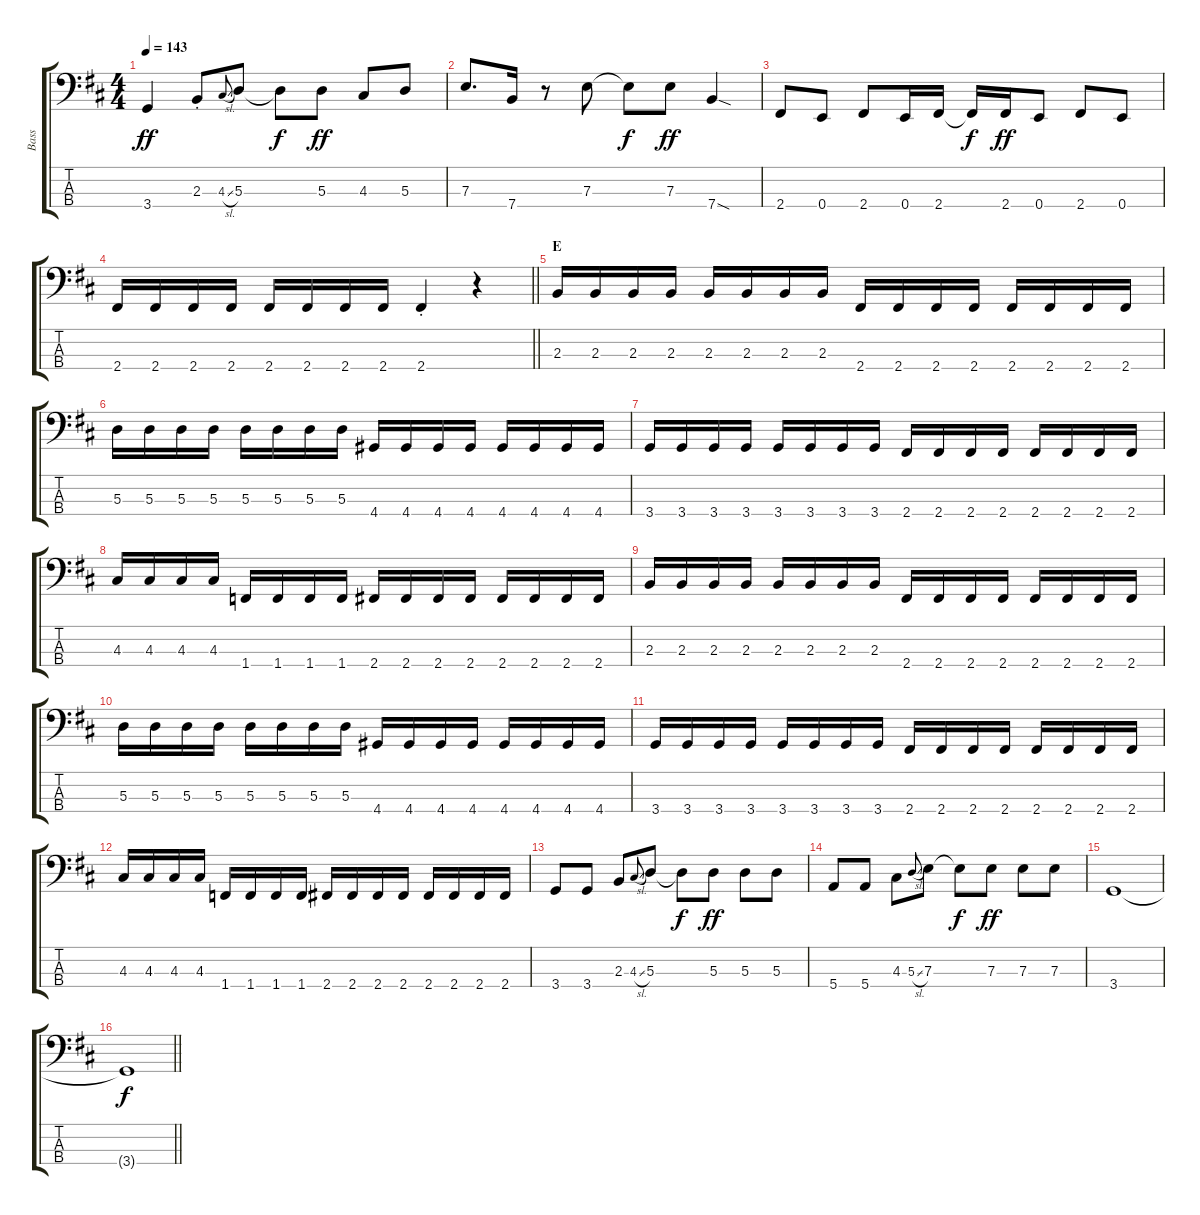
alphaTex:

\track ("Bass" "Bass") {instrument electricbasspick}
\staff {score tabs}
\tuning (G2 D2 A1 E1) {hide}
\ts (4 4)
\tempo 143
\clef f4
\ks d
3.4.4{dy ff} 2.3{st}.8 4.3{sl}.8{gr onbeat} 5.3.8 5.3{t}.8{dy f} 5.3.8{dy ff} 4.3.8 5.3.8 |
7.3.8{d} 7.4.16 r.8 7.3.8 7.3{t}.8{dy f} 7.3.8{dy ff} 7.4{sod}.4 |
2.4.8 0.4.8 2.4.8 0.4.16 2.4.16 2.4{t}.16{dy f} 2.4.16{dy ff} 0.4.8 2.4.8 0.4.8 |
\barLineRight lightlight
2.4.16 2.4.16 2.4.16 2.4.16 2.4.16 2.4.16 2.4.16 2.4.16 2.4{st}.4 r.4 |
\section ("" "E")
2.3.16 2.3.16 2.3.16 2.3.16 2.3.16 2.3.16 2.3.16 2.3.16 2.4.16 2.4.16 2.4.16 2.4.16 2.4.16 2.4.16 2.4.16 2.4.16 |
5.3.16 5.3.16 5.3.16 5.3.16 5.3.16 5.3.16 5.3.16 5.3.16 4.4.16 4.4.16 4.4.16 4.4.16 4.4.16 4.4.16 4.4.16 4.4.16 |
3.4.16 3.4.16 3.4.16 3.4.16 3.4.16 3.4.16 3.4.16 3.4.16 2.4.16 2.4.16 2.4.16 2.4.16 2.4.16 2.4.16 2.4.16 2.4.16 |
4.3.16 4.3.16 4.3.16 4.3.16 1.4.16 1.4.16 1.4.16 1.4.16 2.4.16 2.4.16 2.4.16 2.4.16 2.4.16 2.4.16 2.4.16 2.4.16 |
2.3.16 2.3.16 2.3.16 2.3.16 2.3.16 2.3.16 2.3.16 2.3.16 2.4.16 2.4.16 2.4.16 2.4.16 2.4.16 2.4.16 2.4.16 2.4.16 |
5.3.16 5.3.16 5.3.16 5.3.16 5.3.16 5.3.16 5.3.16 5.3.16 4.4.16 4.4.16 4.4.16 4.4.16 4.4.16 4.4.16 4.4.16 4.4.16 |
3.4.16 3.4.16 3.4.16 3.4.16 3.4.16 3.4.16 3.4.16 3.4.16 2.4.16 2.4.16 2.4.16 2.4.16 2.4.16 2.4.16 2.4.16 2.4.16 |
4.3.16 4.3.16 4.3.16 4.3.16 1.4.16 1.4.16 1.4.16 1.4.16 2.4.16 2.4.16 2.4.16 2.4.16 2.4.16 2.4.16 2.4.16 2.4.16 |
3.4.8 3.4.8 2.3.8 4.3{sl}.8{gr onbeat} 5.3.8 5.3{t}.8{dy f} 5.3.8{dy ff} 5.3.8 5.3.8 |
5.4.8 5.4.8 4.3.8 5.3{sl}.8{gr onbeat} 7.3.8 7.3{t}.8{dy f} 7.3.8{dy ff} 7.3.8 7.3.8 |
3.4.1 |
\barLineRight lightlight
3.4{t}.1{dy f}
